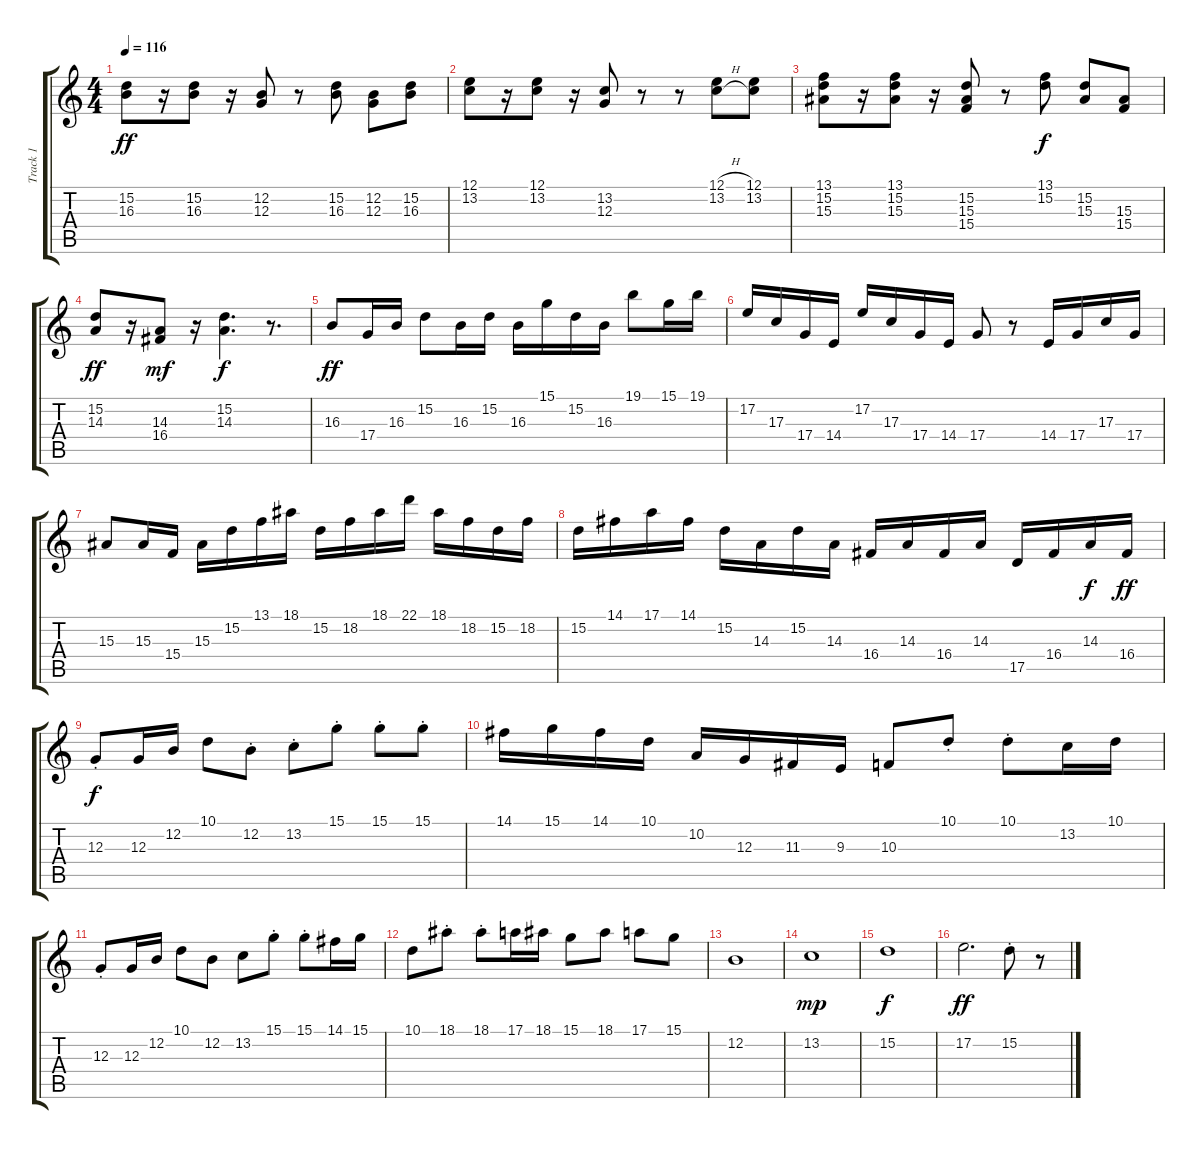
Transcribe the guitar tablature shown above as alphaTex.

\track ("Track 1" "Track 1") {instrument stringensemble1}
\staff {score tabs}
\tuning (E4 B3 G3 D3 A2 E2) {hide}
\ts (4 4)
\tempo 116
\clef g2
\ks c
(15.2 16.3).8{dy ff} r.16 (15.2 16.3).8 r.16 (12.2 12.3).8 r.8 (15.2 16.3).8 (12.2 12.3).8 (15.2 16.3).8 |
(12.1 13.2).8 r.16 (12.1 13.2).8 r.16 (13.2 12.3).8 r.8 r.8 (12.1{h} 13.2{h}).8 (12.1 13.2).8 |
(13.1 15.2 15.3).8 r.16 (13.1 15.2 15.3).8 r.16 (15.2 15.3 15.4).8 r.8 (13.1 15.2).8{dy f} (15.2 15.3).8 (15.3 15.4).8 |
(15.2 14.3).8{dy ff} r.16 (14.3 16.4).8{dy mf} r.16 (15.2 14.3).4{d dy f} r.8{d} |
16.3.8{dy ff} 17.4.16 16.3.16 15.2.8 16.3.16 15.2.16 16.3.16 15.1.16 15.2.16 16.3.16 19.1.8 15.1.16 19.1.16 |
17.2.16 17.3.16 17.4.16 14.4.16 17.2.16 17.3.16 17.4.16 14.4.16 17.4.8 r.8 14.4.16 17.4.16 17.3.16 17.4.16 |
15.3.8 15.3.16 15.4.16 15.3.16 15.2.16 13.1.16 18.1.16 15.2.16 18.2.16 18.1.16 22.1.16 18.1.16 18.2.16 15.2.16 18.2.16 |
15.2.16 14.1.16 17.1.16 14.1.16 15.2.16 14.3.16 15.2.16 14.3.16 16.4.16 14.3.16 16.4.16 14.3.16 17.5.16 16.4.16 14.3.16{dy f} 16.4.16{dy ff} |
12.3{st}.8{dy f} 12.3.16 12.2.16 10.1.8 12.2{st}.8 13.2{st}.8 15.1{st}.8 15.1{st}.8 15.1{st}.8 |
14.1.16 15.1.16 14.1.16 10.1.16 10.2.16 12.3.16 11.3.16 9.3.16 10.3.8 10.1{st}.8 10.1{st}.8 13.2.16 10.1.16 |
12.3{st}.8 12.3.16 12.2.16 10.1.8 12.2.8 13.2.8 15.1{st}.8 15.1{st}.8 14.1.16 15.1.16 |
10.1.8 18.1{st}.8 18.1{st}.8 17.1.16 18.1.16 15.1.8 18.1.8 17.1.8 15.1.8 |
12.2.1 |
13.2.1{dy mp} |
15.2.1{dy f} |
17.2.2{d dy ff} 15.2{st}.8 r.8
